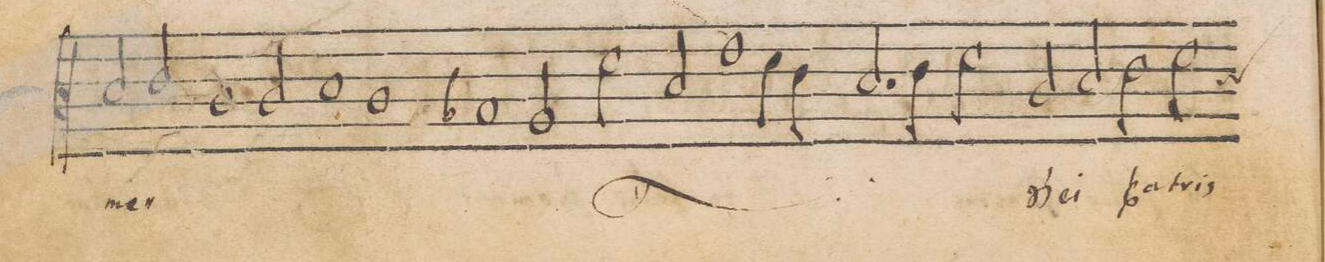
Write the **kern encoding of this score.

**kern	**text
*I"CANTVS	*
*clefC3	*
*k[]	*
*met(C|)	*
*M2/1	*
2d/	-men
2e/	.
1c/	.
=148-	=148-
2c/	.
1d	.
=149-	=149-
1c	.
1B-X	.
=150-	=150-
2A/	.
*	*ij
2f\	De-
2d/	-i
1g\	pa-
=151-	=151-
4f\	-tris
4e\	.
2.d/	a-
4e\	.
=152-	=152-
2f\	-men
*	*Xij
2c/	De-
2d/	-i
2e\	pa-
=153-	=153-
*custos:d	*
2f\	-tris
*-	*-
